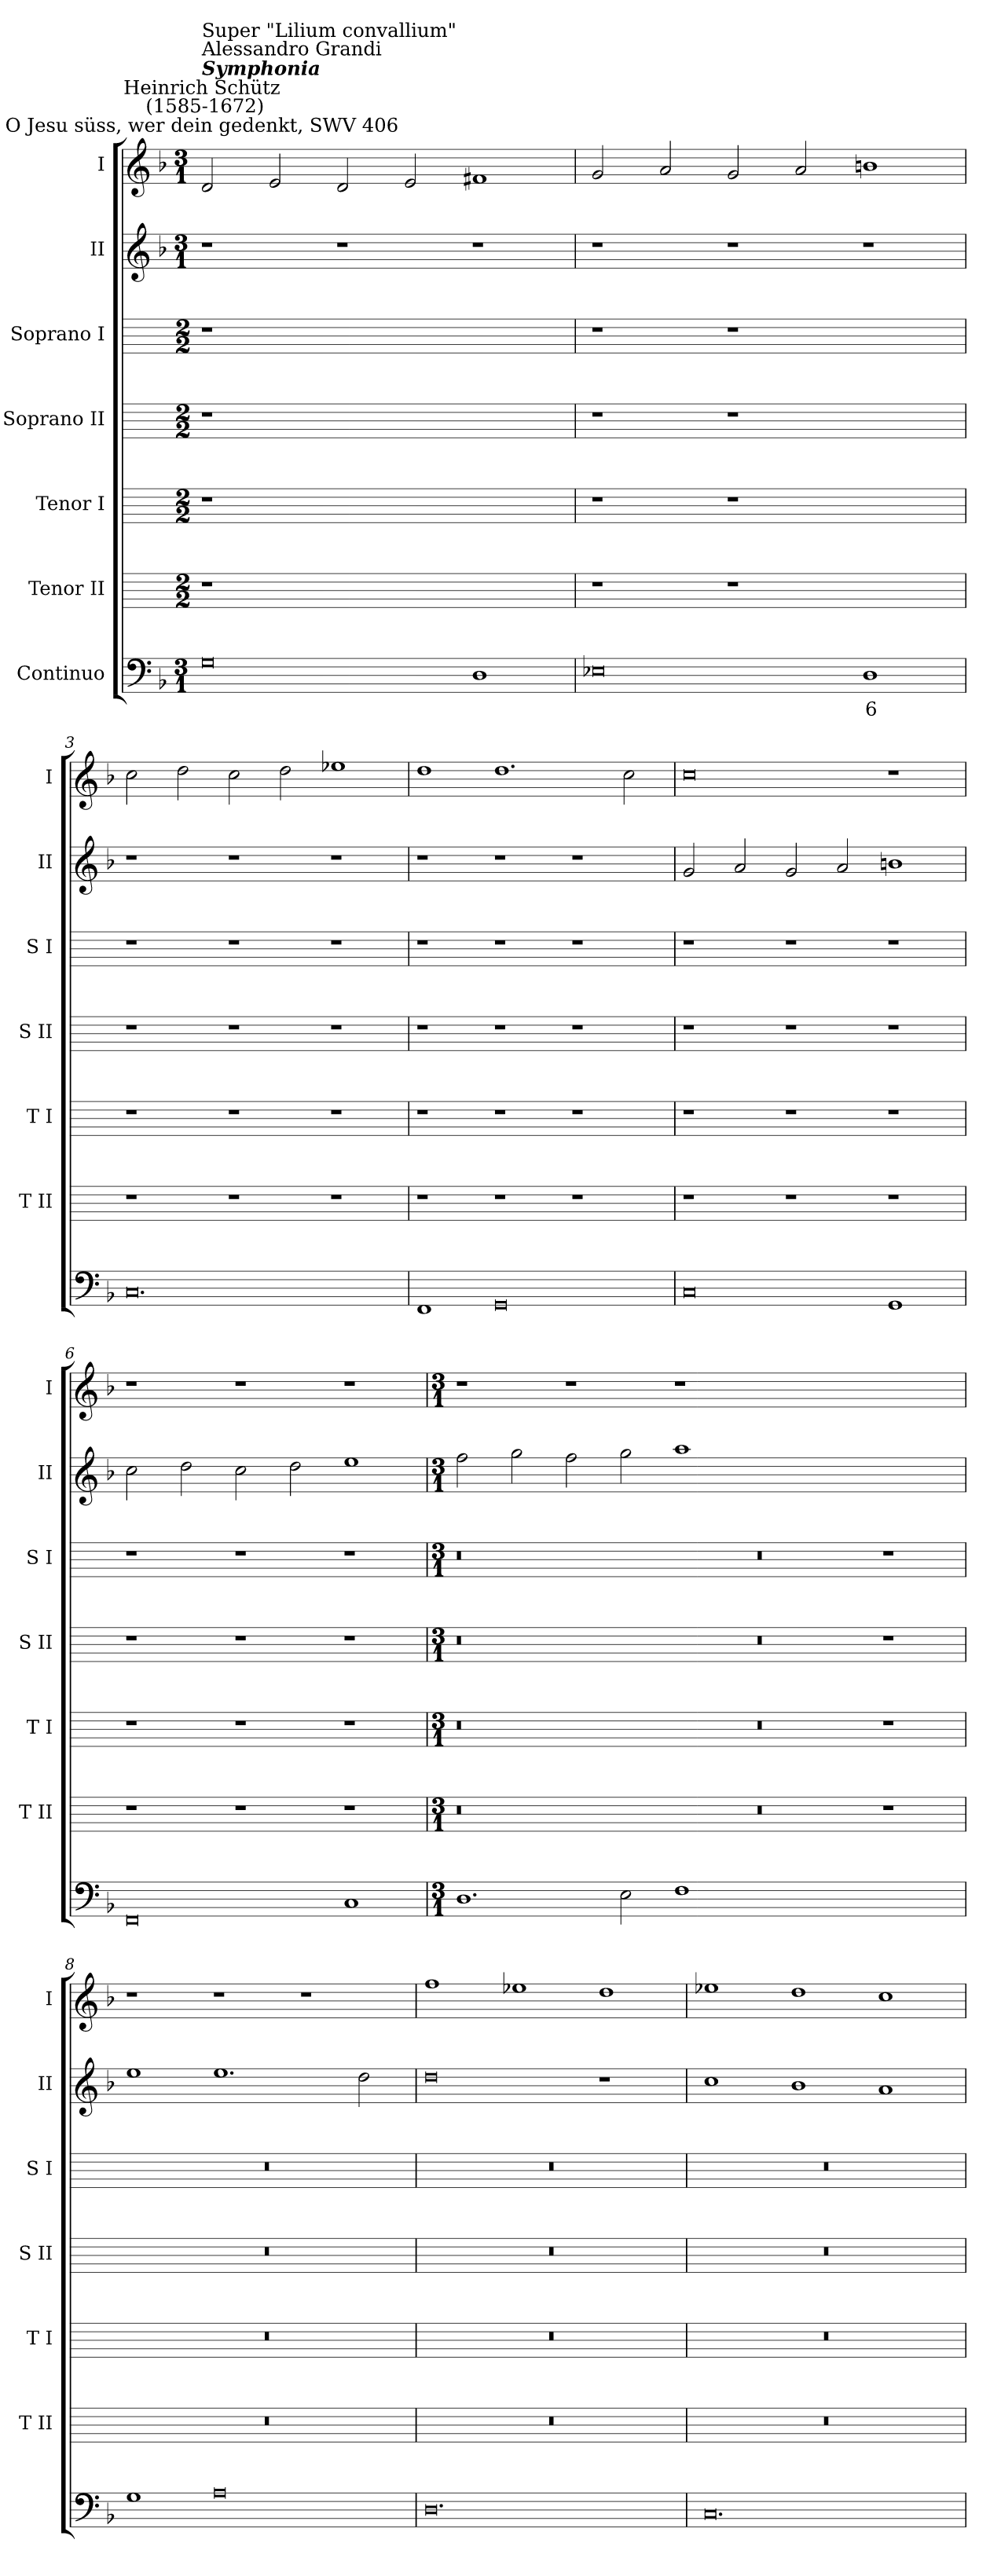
**kern	**text	**kern	**kern	**kern	**kern	**kern	**kern
*part7	*part7	*part6	*part5	*part4	*part3	*part2	*part1
*staff7	*staff7	*staff6	*staff5	*staff4	*staff3	*staff2	*staff1
*I"Continuo	*	*I"Tenor II	*I"Tenor I	*I"Soprano II	*I"Soprano I	*I"II	*I"I
*	*	*I'T II	*I'T I	*I'S II	*I'S I	*I'II	*I'I
*clefF4	*	*	*	*	*	*clefG2	*clefG2
*k[b-]	*	*	*	*	*	*k[b-]	*k[b-]
*F:	*	*	*	*	*	*F:	*F:
*M3/1	*	*M2/2	*M2/2	*M2/2	*M2/2	*M3/1	*M3/1
=1	=1	=1	=1	=1	=1	=1	=1
!	!	!	!	!	!	!	!LO:TX:a:cj:t=O Jesu süss, wer dein gedenkt, SWV 406
!	!	!	!	!	!	!	!LO:TX:a:cj:t=Heinrich Schütz\n (1585-1672)
!	!	!	!	!	!	!	!LO:TX:a:Bi:t=Symphonia
!	!	!	!	!	!	!	!LO:TX:a:t=Super "Lilium convallium"\nAlessandro Grandi
0G	.	1r	1r	1r	1r	1r	2d
.	.	.	.	.	.	.	2e
.	.	0ryy	0ryy	0ryy	0ryy	1r	2d
.	.	.	.	.	.	.	2e
1D	.	.	.	.	.	1r	1f#X
=2	=2	=2	=2	=2	=2	=2	=2
0E-X	.	1r	1r	1r	1r	1r	2g
.	.	.	.	.	.	.	2a
.	.	1r	1r	1r	1r	1r	2g
.	.	.	.	.	.	.	2a
!	!LO:LY:b	!	!	!	!	!	!
1D	6	1ryy	1ryy	1ryy	1ryy	1r	1bn
=3	=3	=3	=3	=3	=3	=3	=3
0.C	.	1r	1r	1r	1r	1r	2cc
.	.	.	.	.	.	.	2dd
.	.	1r	1r	1r	1r	1r	2cc
.	.	.	.	.	.	.	2dd
.	.	1r	1r	1r	1r	1r	1ee-X
=4	=4	=4	=4	=4	=4	=4	=4
1FF	.	1r	1r	1r	1r	1r	1dd
0GG	.	1r	1r	1r	1r	1r	1.dd
.	.	1r	1r	1r	1r	1r	.
.	.	.	.	.	.	.	2cc
=5	=5	=5	=5	=5	=5	=5	=5
0C	.	1r	1r	1r	1r	2g	0cc
.	.	.	.	.	.	2a	.
.	.	1r	1r	1r	1r	2g	.
.	.	.	.	.	.	2a	.
1GG	.	1r	1r	1r	1r	1bn	1r
=6	=6	=6	=6	=6	=6	=6	=6
0FF	.	1r	1r	1r	1r	2cc	1r
.	.	.	.	.	.	2dd	.
.	.	1r	1r	1r	1r	2cc	1r
.	.	.	.	.	.	2dd	.
1C	.	1r	1r	1r	1r	1ee	1r
!!LO:LB:g=z
=7	=7	=7	=7	=7	=7	=7	=7
*M3/1	*	*M3/1	*M3/1	*M3/1	*M3/1	*M3/1	*M3/1
1.D	.	0.r	0.r	0.r	0.r	2ff	1r
.	.	.	.	.	.	2gg	.
.	.	.	.	.	.	2ff	1r
2E	.	.	.	.	.	2gg	.
1F	.	.	.	.	.	1aa	1r
0.ryy	.	0r	0r	0r	0r	0.ryy	0.ryy
.	.	1r	1r	1r	1r	.	.
=8	=8	=8	=8	=8	=8	=8	=8
1G	.	0.r	0.r	0.r	0.r	1ee	1r
0A	.	.	.	.	.	1.ee	1r
.	.	.	.	.	.	.	1r
.	.	.	.	.	.	2dd	.
=9	=9	=9	=9	=9	=9	=9	=9
0.D	.	0.r	0.r	0.r	0.r	0dd	1ff
.	.	.	.	.	.	.	1ee-X
.	.	.	.	.	.	1r	1dd
=10	=10	=10	=10	=10	=10	=10	=10
0.C	.	0.r	0.r	0.r	0.r	1cc	1ee-X
.	.	.	.	.	.	1b-	1dd
.	.	.	.	.	.	1a	1cc
=	=	=	=	=	=	=	=
*-	*-	*-	*-	*-	*-	*-	*-
